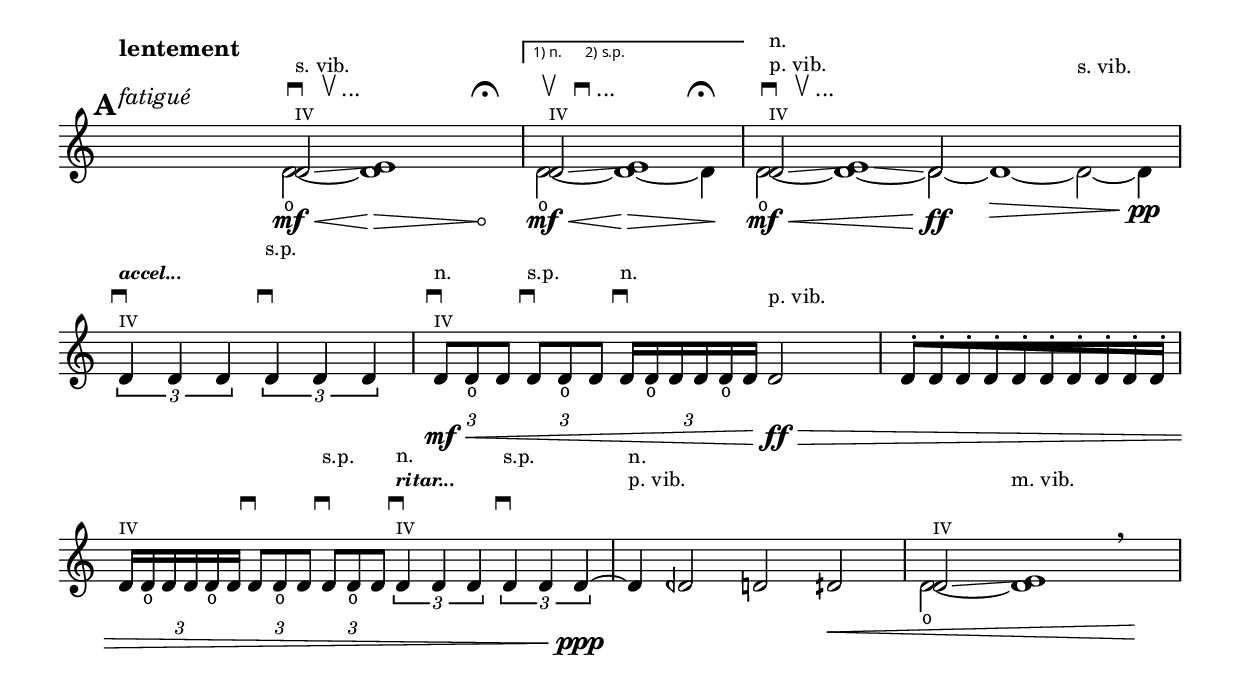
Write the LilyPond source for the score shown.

%% DO NOT EDIT this file manually; it is automatically
%% generated from LSR http://lsr.dsi.unimi.it
%% Make any changes in LSR itself, or in Documentation/snippets/new/ ,
%% and then run scripts/auxiliar/makelsr.py
%%
%% This file is in the public domain.
\version "2.15.40"

\header {
  lsrtags = "headword"

  texidoc = "
Unfretted headword

"
  doctitle = "Unfretted headword"
} % begin verbatim

% #!lilypond lcp-extract.ly -*- coding: utf-8; -*-

%%%
%%% les-cinq-pieds:
%%% extract for the lilypond documentaton project
%%%

%% Title:	Les cinq pieds
%% Composer: 	David Séverin
%% Date:	Juillet 2007
%% Instrument:	Violon Solo
%% Dedication:	A mon épouse Lívia De Souza Vidal
%% Additional:	avec l'aide de Krzysztof Wagenaar

%% Statement:

%% Here by, I, the composer, agree that this extract of my composition
%% be in the public domain and can be part of, used and presented in
%% the LilyPond Documention Project.

%% Statement Date: Octber the 9th, 2008


%%%
%%% Abbreviations
%%%

db         = \markup { \musicglyph #"scripts.downbow" }
dub        = \markup { \line { \musicglyph #"scripts.downbow" " " \musicglyph #"scripts.upbow" } }
dubetc     = \markup { \line { \musicglyph #"scripts.downbow" " " \musicglyph #"scripts.upbow" "..." } }

ub         = \markup { \musicglyph #"scripts.upbow" }
udb        = \markup { \line { \musicglyph #"scripts.upbow" " " \musicglyph #"scripts.downbow" } }
udbetc     = \markup { \line { \musicglyph #"scripts.upbow" " " \musicglyph #"scripts.downbow" "..." } }

fermaTa    = \markup \musicglyph #"scripts.ufermata"

accel   = \markup \tiny \italic \bold "accel..."
ritar   = \markup \tiny \italic \bold "ritar..."

ignore     = \override NoteColumn #'ignore-collision = ##t


%%
%% Strings
%%

svib           = \markup \small "s. vib."
pvib           = \markup \small "p. vib."
mvib           = \markup \small "m. vib."
sulp           = \markup \small "s.p."
norm           = \markup \small "n."

quatre         = \markup \teeny "IV"


%%
%% Shifting Notes
%%

shift      = \once \override NoteColumn #'force-hshift = #0.9
shifta     = \once \override NoteColumn #'force-hshift = #1.2
shiftb     = \once \override NoteColumn #'force-hshift = #1.4


%%
%% Hairpin
%%

% aniente        = "a niente"
aniente        = \once \override Hairpin #'circled-tip = ##t


%%
%% Tuplets
%%

tupletbp       = \once \override Staff.TupletBracket #'padding = #2.25


%%
%% Flag [Note Head - Stem]
%%

noflag         = \once \override Flag #'style = #'no-flag

%%%
%%% Functions
%%%

#(define-markup-command (colmark layout props args)
  (markup-list?)
  (let ((entries (cons (list '(baseline-skip . 2.3)) props)
       ))
   (interpret-markup layout entries
    (make-column-markup
     (map (lambda (arg)
	   (markup arg))
      (reverse args))))))


%%%
%%% Instruments
%%%

ViolinSolo = \relative c' {

  \voiceOne

  \set Score.markFormatter     =  #format-mark-box-numbers
  \override Score.VoltaBracket #'font-name                  = #"sans"
  \override Score.VoltaBracket #'extra-offset               = #'(0 . 1)
  \override SpacingSpanner     #'uniform-stretching         = ##t


  %% Measure 1
  \time 25/8
  \mark \default
  r2 ^\markup \colmark { \italic "fatigué" " " \bold "lentement"} r4 r r8
  <<
    { \shift d2 \glissando ^\markup \colmark { \quatre \dubetc \svib } \shifta e1 } \\
    { d2 \open \mf \< ~ \aniente d1  \! \> r4 r ^\markup \colmark { " " \fermaTa } \! }
  >>


  %% Measure 2
  \time 7/4
  \set Score.repeatCommands = #'((volta "1) n.      2) s.p."))
  <<
    { \shift d2 \glissando ^\markup \colmark { \quatre \udbetc } \shifta e1 } \\
    { d2 \open \mf \< ~ d1 \! \> ~ d4 ^\markup \colmark { " " \fermaTa } \! }
  >>
  \set Score.repeatCommands = #'((volta #f))


  %% Measure 3
  \time 15/4
  <<
    { \shift d2 \glissando ^\markup \colmark { \quatre \dubetc \pvib \norm } \shifta e1 \glissando d2 } \\
    { d2 \open \mf \< ~ d1 ~ d2 \ff  ~ d1 \> ~ d2 ^\markup \colmark { " " " " \svib } ~ d4 \pp}
  >>
  \break

  %% Measure 4
  \time 4/4
  \stemUp
  \tupletDown
  \times 2/3 { d4 ^\markup \colmark { \quatre \db \accel } d d }
  \times 2/3 { d4 ^\markup \colmark { " " \db " " \sulp } d d }



  %% Measure 5
  \time 5/4
  \tupletbp \times 2/3 { d8 \mf \< ^\markup \colmark { \quatre \db \norm } d _\open d }
  \tupletbp \times 2/3 { d8 ^\markup \colmark { " " \db \sulp } d _\open d }
  \tupletbp \times 2/3 { d16 ^\markup \colmark { " " \db \norm } d _\open d d d _\open d }
  d2 \ff ^\markup \colmark { " " \pvib } \>


  %% Measure 6
  \time 5/8
  \once \override Beam #'grow-direction = #RIGHT  % \featherDurations #(ly:make-moment 2 3)
  { d16 \staccato
    [ d \staccato d \staccato d \staccato d \staccato d \staccato d \staccato d \staccato d \staccato d \staccato]
  }
  \break


  %% Measure 7
  \time 7/4
  \tupletbp \times 2/3 { d16 ^\markup \colmark { \quatre } d _\open d d d _\open d }
  \tupletbp \times 2/3 { d8 ^\markup \colmark { " " \db } d _\open d }
  \tupletbp \times 2/3 { d8 ^\markup \colmark { " " \db " " \sulp } d _\open d }
  \times 2/3 { d4 ^\markup \colmark { \quatre \db \ritar \norm } d d }
  \times 2/3 { d4 ^\markup \colmark { " " \db " " \sulp } d d \ppp ~ }


  %% Measure 8
  d4 ^\markup \colmark { " " " " \pvib \norm }
  deh2 d dih \<


  %% Measure 9
  <<
    { \shift d2 \glissando ^\markup \colmark { \quatre } \shifta e1 } \\
    { d2 \open ~ d1  ^\markup \colmark { " " " " \mvib } }
  >>
  \breathe r4 \!

}


%%%
%%% Score
%%%

\score {

  <<
    \relative <<
      \new Staff \ViolinSolo
    >>

    \override Score.Rest #'transparent = ##t
    \set Score.defaultBarType          = "empty"
  >>

  \layout  {
    indent       = 0.0
    \context {
      \Staff
      \remove "Time_signature_engraver"
    }
    \context {
      \Score
      \remove "Bar_number_engraver"
    }
  }
}
